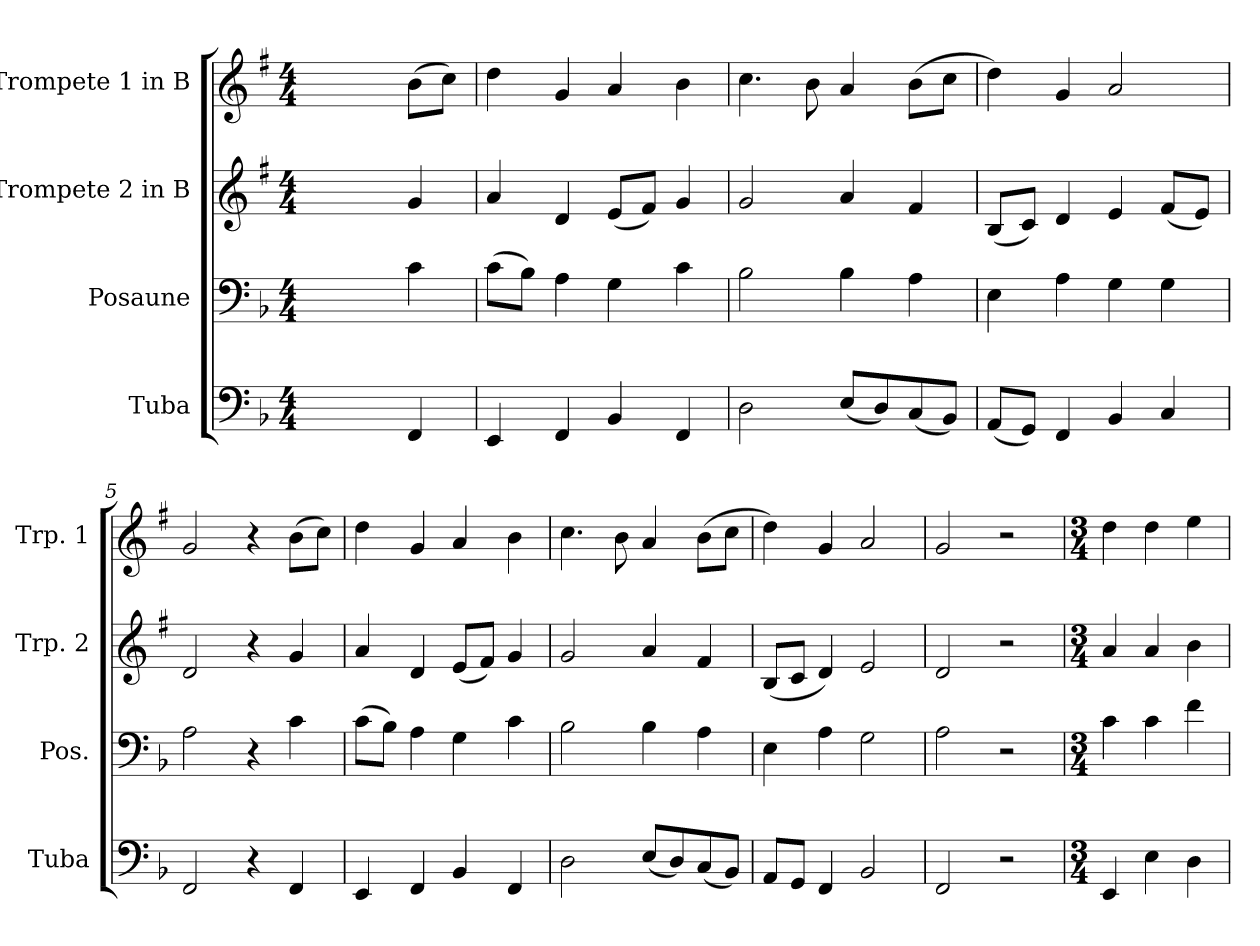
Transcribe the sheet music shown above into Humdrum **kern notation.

**kern	**kern	**kern	**kern
*part4	*part3	*part2	*part1
*staff4	*staff3	*staff2	*staff1
*I"Tuba	*I"Posaune	*I"Trompete 2 in B	*I"Trompete 1 in B
*I'Tuba	*I'Pos.	*I'Trp. 2	*I'Trp. 1
!!LO:PB:g=z
*clefF4	*clefF4	*clefG2	*clefG2
*	*	*ITrd1c2	*ITrd1c2
*k[b-]	*k[b-]	*k[b-]	*k[b-]
*F:	*F:	*F:	*F:
*M4/4	*M4/4	*M4/4	*M4/4
=1	=1	=1	=1
2.ryy	2.ryy	2.ryy	2.ryy
4FFi/	4ci\	4fi/	(8ai\L
.	.	.	8b-i\J)
=2	=2	=2	=2
4EEi/	(8ci\L	4gi/	4cci\
.	8B-i\J)	.	.
4FFi/	4Ai\	4ci/	4fi/
4BB-i/	4Gi\	(8di/L	4gi/
.	.	8ei/J)	.
4FFi/	4ci\	4fi/	4ai\
=3	=3	=3	=3
2Di\	2B-i\	2fi/	4.b-i\
.	.	.	8ai\
(8Ei/L	4B-i\	4gi/	4gi/
8Di/)	.	.	.
(8Ci/	4Ai\	4ei/	(8ai\L
8BB-i/J)	.	.	8b-i\J
=4	=4	=4	=4
(8AAi/L	4Ei\	(8Ai/L	4cci\)
8GGi/J)	.	8B-i/J)	.
4FFi/	4Ai\	4ci/	4fi/
4BB-i/	4Gi\	4di/	2gi/
4Ci/	4Gi\	(8ei/L	.
.	.	8di/J)	.
=5	=5	=5	=5
2FFi/	2Ai\	2ci/	2fi/
4r	4r	4r	4r
4FFi/	4ci\	4fi/	(8ai\L
.	.	.	8b-i\J)
=6	=6	=6	=6
4EEi/	(8ci\L	4gi/	4cci\
.	8B-i\J)	.	.
4FFi/	4Ai\	4ci/	4fi/
4BB-i/	4Gi\	(8di/L	4gi/
.	.	8ei/J)	.
4FFi/	4ci\	4fi/	4ai\
!!LO:LB:g=z
=7	=7	=7	=7
2Di\	2B-i\	2fi/	4.b-i\
.	.	.	8ai\
(8Ei/L	4B-i\	4gi/	4gi/
8Di/)	.	.	.
(8Ci/	4Ai\	4ei/	(8ai\L
8BB-i/J)	.	.	8b-i\J
=8	=8	=8	=8
8AAi/L	4Ei\	(8Ai/L	4cci\)
8GGi/J	.	8B-i/J	.
4FFi/	4Ai\	4ci/)	4fi/
2BB-i/	2Gi\	2di/	2gi/
=9	=9	=9	=9
2FFi/	2Ai\	2ci/	2fi/
2r	2r	2r	2r
=10	=10	=10	=10
*M3/4	*M3/4	*M3/4	*M3/4
4EEi/	4ci\	4gi/	4cci\
4Ei\	4ci\	4gi/	4cci\
4Di\	4fi\	4ai\	4ddi\
=	=	=	=
*-	*-	*-	*-
